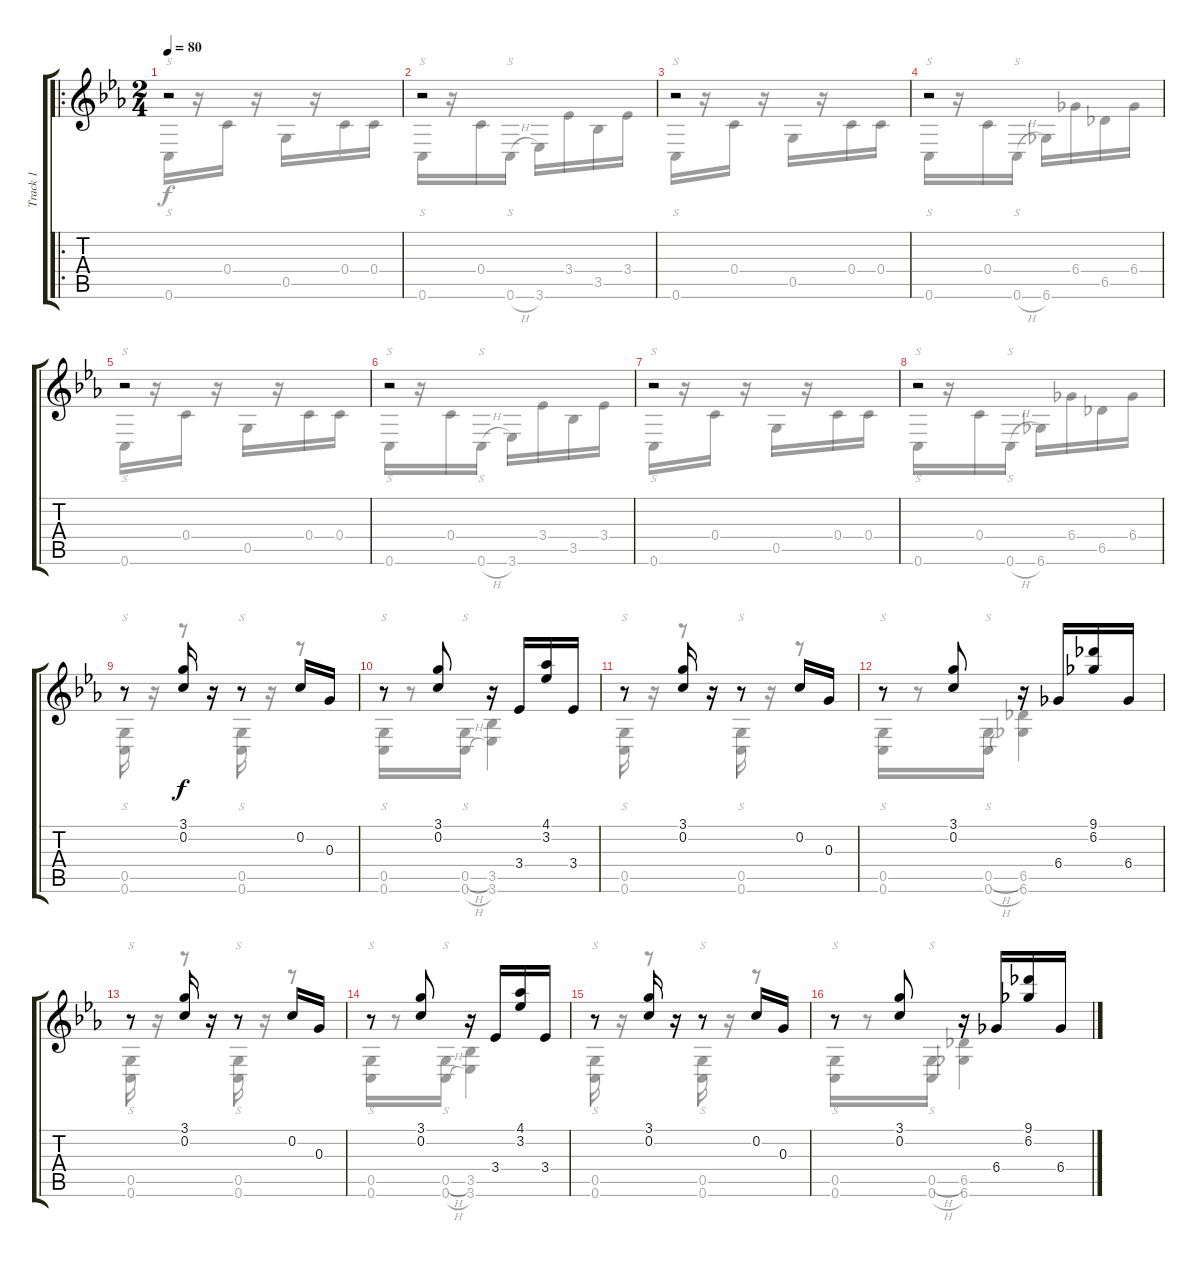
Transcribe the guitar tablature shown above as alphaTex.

\track ("Track 1" "Track 1") {instrument acousticguitarsteel}
\staff {score tabs}
\tuning (E4 C4 G3 C3 G2 C2) {hide}
\voice
\ro
\ts (2 4)
\tempo 80
\clef g2
\ks cminor
r.2{dy f instrument acousticguitarsteel} |
r.2 |
r.2 |
r.2 |
r.2 |
r.2 |
r.2 |
r.2 |
r.8 (3.1 0.2).16 r.16 r.8 0.2.16 0.3.16 |
r.8 (3.1 0.2).8 r.16 3.4.16 (4.1 3.2).16 3.4.16 |
r.8 (3.1 0.2).16 r.16 r.8 0.2.16 0.3.16 |
r.8 (3.1 0.2).8 r.16 6.4.16 (9.1 6.2).16 6.4.16 |
r.8 (3.1 0.2).16 r.16 r.8 0.2.16 0.3.16 |
r.8 (3.1 0.2).8 r.16 3.4.16 (4.1 3.2).16 3.4.16 |
r.8 (3.1 0.2).16 r.16 r.8 0.2.16 0.3.16 |
r.8 (3.1 0.2).8 r.16 6.4.16 (9.1 6.2).16 6.4.16
\voice
\clef g2
\ottava regular
\simile none
\ks cminor
0.6.16{s dy f} r.16 0.4.16 r.16 0.5.16 r.16 0.4.16 0.4.16 |
0.6.16{s} r.16 0.4.16 0.6{h}.16{s} 3.6.16 3.4.16 3.5.16 3.4.16 |
0.6.16{s} r.16 0.4.16 r.16 0.5.16 r.16 0.4.16 0.4.16 |
0.6.16{s} r.16 0.4.16 0.6{h}.16{s} 6.6.16 6.4.16 6.5.16 6.4.16 |
0.6.16{s} r.16 0.4.16 r.16 0.5.16 r.16 0.4.16 0.4.16 |
0.6.16{s} r.16 0.4.16 0.6{h}.16{s} 3.6.16 3.4.16 3.5.16 3.4.16 |
0.6.16{s} r.16 0.4.16 r.16 0.5.16 r.16 0.4.16 0.4.16 |
0.6.16{s} r.16 0.4.16 0.6{h}.16{s} 6.6.16 6.4.16 6.5.16 6.4.16 |
(0.5 0.6).16{s} r.16 r.8 (0.5 0.6).16{s} r.16 r.8 |
(0.5 0.6).16{s} r.8 (0.5{h} 0.6{h}).16{s} (3.5 3.6).4 |
(0.5 0.6).16{s} r.16 r.8 (0.5 0.6).16{s} r.16 r.8 |
(0.5 0.6).16{s} r.8 (0.5{h} 0.6{h}).16{s} (6.5 6.6).4 |
(0.5 0.6).16{s} r.16 r.8 (0.5 0.6).16{s} r.16 r.8 |
(0.5 0.6).16{s} r.8 (0.5{h} 0.6{h}).16{s} (3.5 3.6).4 |
(0.5 0.6).16{s} r.16 r.8 (0.5 0.6).16{s} r.16 r.8 |
(0.5 0.6).16{s} r.8 (0.5{h} 0.6{h}).16{s} (6.5 6.6).4
